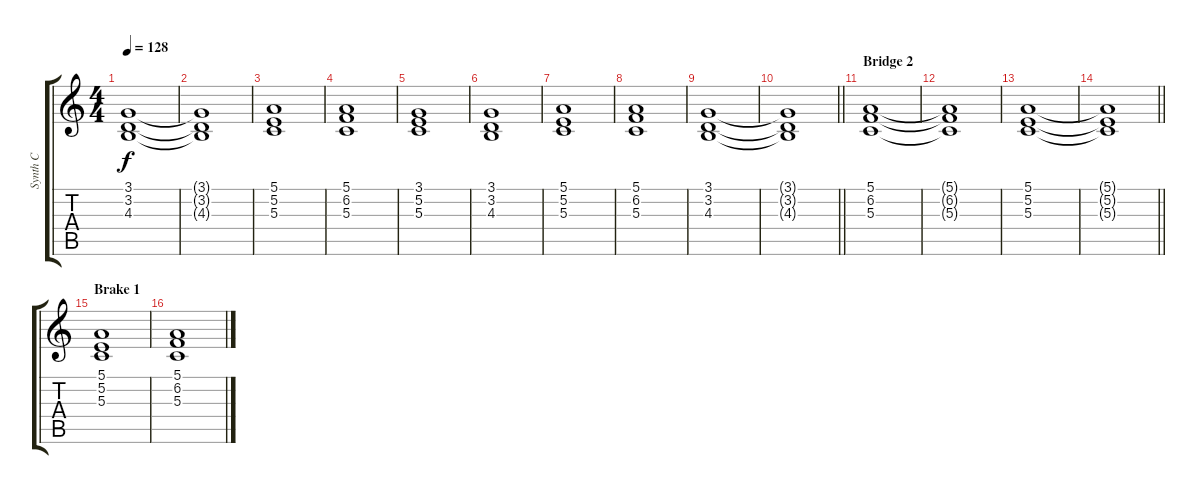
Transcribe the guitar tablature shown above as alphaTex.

\track ("Synth C" "Synth C") {instrument pad2warm}
\staff {score tabs}
\tuning (E4 B3 G3 D3 A2 E2) {hide}
\ts (4 4)
\tempo 128
\clef g2
\ks c
(3.1 3.2 4.3).1{dy f} |
(3.1{t} 3.2{t} 4.3{t}).1 |
(5.1 5.2 5.3).1 |
(5.1 6.2 5.3).1 |
(3.1 5.2 5.3).1 |
(3.1 3.2 4.3).1 |
(5.1 5.2 5.3).1 |
(5.1 6.2 5.3).1 |
(3.1 3.2 4.3).1 |
\barLineRight lightlight
(3.1{t} 3.2{t} 4.3{t}).1 |
\section ("" "Bridge 2")
(5.1 6.2 5.3).1 |
(5.1{t} 6.2{t} 5.3{t}).1 |
(5.1 5.2 5.3).1 |
\barLineRight lightlight
(5.1{t} 5.2{t} 5.3{t}).1 |
\section ("" "Brake 1")
(5.1 5.2 5.3).1{instrument pad4choir} |
(5.1 6.2 5.3).1
